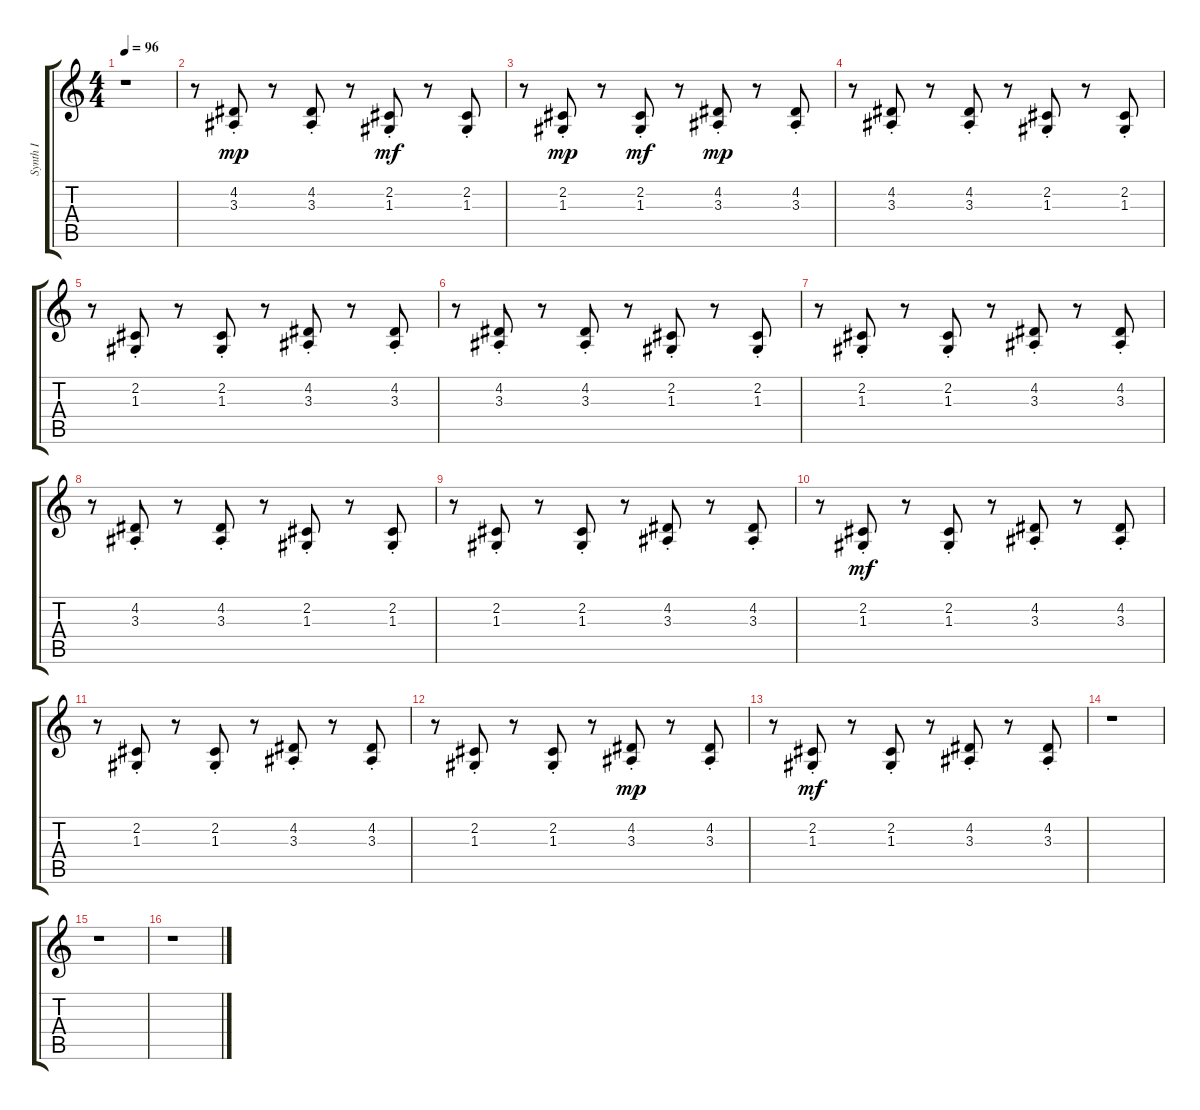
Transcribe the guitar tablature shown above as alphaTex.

\track ("Synth I" "Synth I") {instrument shamisen}
\staff {score tabs}
\tuning (E4 B3 G3 D3 A2 E2) {hide}
\ts (4 4)
\tempo 96
\clef g2
\ks c
r.1{dy mp} |
r.8 (4.2{st} 3.3{st}).8 r.8 (4.2{st} 3.3{st}).8 r.8 (2.2{st} 1.3{st}).8{dy mf} r.8 (2.2{st} 1.3{st}).8 |
r.8 (2.2{st} 1.3{st}).8{dy mp} r.8 (2.2{st} 1.3{st}).8{dy mf} r.8 (4.2{st} 3.3{st}).8{dy mp} r.8 (4.2{st} 3.3{st}).8 |
r.8 (4.2{st} 3.3{st}).8 r.8 (4.2{st} 3.3{st}).8 r.8 (2.2{st} 1.3{st}).8 r.8 (2.2{st} 1.3{st}).8 |
r.8 (2.2{st} 1.3{st}).8 r.8 (2.2{st} 1.3{st}).8 r.8 (4.2{st} 3.3{st}).8 r.8 (4.2{st} 3.3{st}).8 |
r.8 (4.2{st} 3.3{st}).8 r.8 (4.2{st} 3.3{st}).8 r.8 (2.2{st} 1.3{st}).8 r.8 (2.2{st} 1.3{st}).8 |
r.8 (2.2{st} 1.3{st}).8 r.8 (2.2{st} 1.3{st}).8 r.8 (4.2{st} 3.3{st}).8 r.8 (4.2{st} 3.3{st}).8 |
r.8 (4.2{st} 3.3{st}).8 r.8 (4.2{st} 3.3{st}).8 r.8 (2.2{st} 1.3{st}).8 r.8 (2.2{st} 1.3{st}).8 |
r.8 (2.2{st} 1.3{st}).8 r.8 (2.2{st} 1.3{st}).8 r.8 (4.2{st} 3.3{st}).8 r.8 (4.2{st} 3.3{st}).8 |
r.8 (2.2{st} 1.3{st}).8{dy mf} r.8 (2.2{st} 1.3{st}).8 r.8 (4.2{st} 3.3{st}).8 r.8 (4.2{st} 3.3{st}).8 |
r.8 (2.2{st} 1.3{st}).8 r.8 (2.2{st} 1.3{st}).8 r.8 (4.2{st} 3.3{st}).8 r.8 (4.2{st} 3.3{st}).8 |
r.8 (2.2{st} 1.3{st}).8 r.8 (2.2{st} 1.3{st}).8 r.8 (4.2{st} 3.3{st}).8{dy mp} r.8 (4.2{st} 3.3{st}).8 |
r.8 (2.2{st} 1.3{st}).8{dy mf} r.8 (2.2{st} 1.3{st}).8 r.8 (4.2{st} 3.3{st}).8 r.8 (4.2{st} 3.3{st}).8 |
r.1 |
r.1 |
r.1
